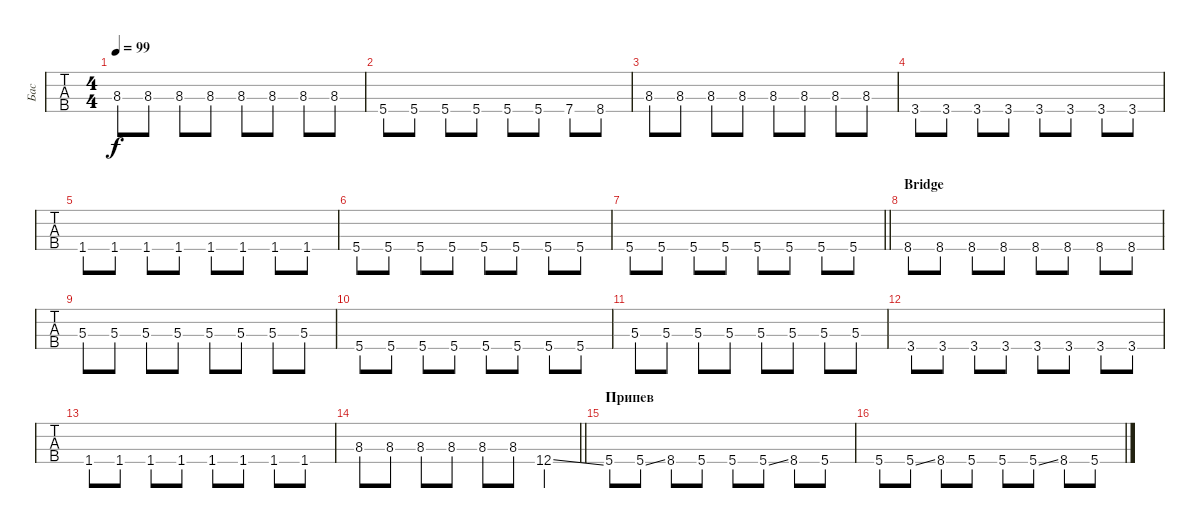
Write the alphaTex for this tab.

\track ("Бас" "Бас") {instrument electricbassfinger}
\staff {tabs}
\tuning (G2 D2 A1 E1) {hide}
\ts (4 4)
\tempo 99
\clef f4
\ks c
8.3.8{dy f} 8.3.8 8.3.8 8.3.8 8.3.8 8.3.8 8.3.8 8.3.8 |
5.4.8 5.4.8 5.4.8 5.4.8 5.4.8 5.4.8 7.4.8 8.4.8 |
8.3.8 8.3.8 8.3.8 8.3.8 8.3.8 8.3.8 8.3.8 8.3.8 |
3.4.8 3.4.8 3.4.8 3.4.8 3.4.8 3.4.8 3.4.8 3.4.8 |
1.4.8 1.4.8 1.4.8 1.4.8 1.4.8 1.4.8 1.4.8 1.4.8 |
5.4.8 5.4.8 5.4.8 5.4.8 5.4.8 5.4.8 5.4.8 5.4.8 |
\barLineRight lightlight
5.4.8 5.4.8 5.4.8 5.4.8 5.4.8 5.4.8 5.4.8 5.4.8 |
\section ("" "Bridge")
8.4.8 8.4.8 8.4.8 8.4.8 8.4.8 8.4.8 8.4.8 8.4.8 |
5.3.8 5.3.8 5.3.8 5.3.8 5.3.8 5.3.8 5.3.8 5.3.8 |
5.4.8 5.4.8 5.4.8 5.4.8 5.4.8 5.4.8 5.4.8 5.4.8 |
5.3.8 5.3.8 5.3.8 5.3.8 5.3.8 5.3.8 5.3.8 5.3.8 |
3.4.8 3.4.8 3.4.8 3.4.8 3.4.8 3.4.8 3.4.8 3.4.8 |
1.4.8 1.4.8 1.4.8 1.4.8 1.4.8 1.4.8 1.4.8 1.4.8 |
\barLineRight lightlight
8.3.8 8.3.8 8.3.8 8.3.8 8.3.8 8.3.8 12.4{ss}.4 |
\section ("" "Припев")
5.4.8 5.4{ss}.8 8.4.8 5.4.8 5.4.8 5.4{ss}.8 8.4.8 5.4.8 |
5.4.8 5.4{ss}.8 8.4.8 5.4.8 5.4.8 5.4{ss}.8 8.4.8 5.4.8
